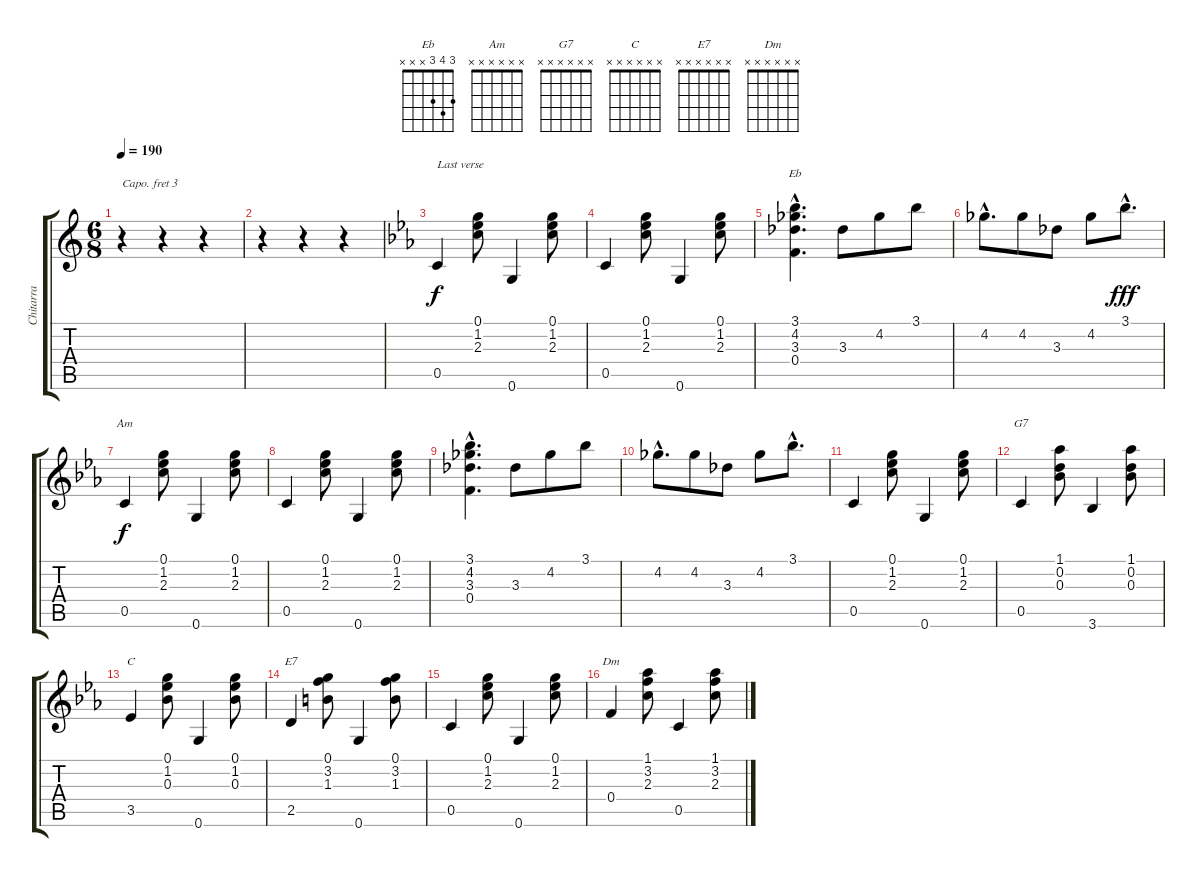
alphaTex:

\track ("Chitarra" "Chitarra") {instrument acousticguitarnylon}
\staff {score tabs}
\capo 3
\tuning (E4 B3 G3 D3 A2 E2) {hide}
\chord ("Eb" 3 4 3 x x x)
\chord ("Am" x x x x x x)
\chord ("G7" x x x x x x)
\chord ("C" x x x x x x)
\chord ("E7" x x x x x x)
\chord ("Dm" x x x x x x)
\ts (6 8)
\tempo 190
\clef g2
\ks c
r.4{dy f} r.4 r.4 |
r.4 r.4 r.4 |
\ks eb
0.5.4{txt "Last verse"} (0.1 1.2 2.3).8 0.6.4 (0.1 1.2 2.3).8 |
0.5.4 (0.1 1.2 2.3).8 0.6.4 (0.1 1.2 2.3).8 |
(3.1{hac} 4.2{hac} 3.3{hac} 0.4{hac}).4{d ch "Eb"} 3.3.8 4.2.8 3.1.8 |
4.2{hac}.8{d} 4.2.8 3.3.8 4.2.8 3.1{hac}.8{d dy fff} |
0.5.4{ch "Am" dy f} (0.1 1.2 2.3).8 0.6.4 (0.1 1.2 2.3).8 |
0.5.4 (0.1 1.2 2.3).8 0.6.4 (0.1 1.2 2.3).8 |
(3.1{hac} 4.2{hac} 3.3{hac} 0.4{hac}).4{d} 3.3.8 4.2.8 3.1.8 |
4.2{hac}.8{d} 4.2.8 3.3.8 4.2.8 3.1{hac}.8{d} |
0.5.4 (0.1 1.2 2.3).8 0.6.4 (0.1 1.2 2.3).8 |
0.5.4{ch "G7"} (1.1 0.2 0.3).8 3.6.4 (1.1 0.2 0.3).8 |
3.5.4{ch "C"} (0.1 1.2 0.3).8 0.6.4 (0.1 1.2 0.3).8 |
2.5.4{ch "E7"} (0.1 3.2 1.3).8 0.6.4 (0.1 3.2 1.3).8 |
0.5.4 (0.1 1.2 2.3).8 0.6.4 (0.1 1.2 2.3).8 |
0.4.4{ch "Dm"} (1.1 3.2 2.3).8 0.5.4 (1.1 3.2 2.3).8
